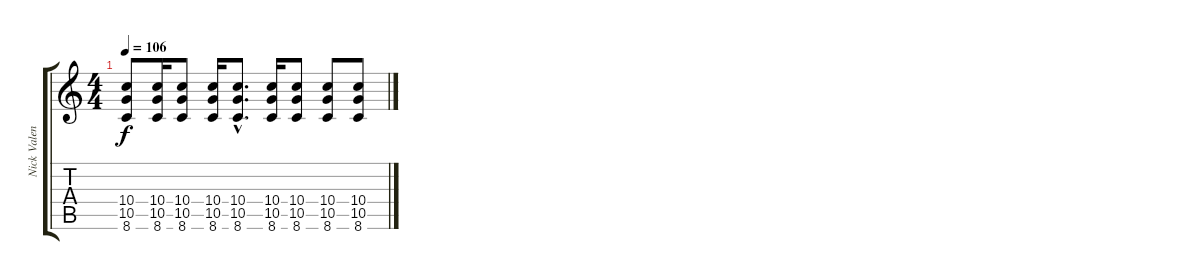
\track ("Nick Valensi" "Nick Valen") {instrument distortionguitar}
\staff {score tabs}
\tuning (E4 B3 G3 D3 A2 E2) {hide}
\ts (4 4)
\tempo 106
\clef g2
\ks c
(10.4 10.5 8.6).8{dy f} (10.4 10.5 8.6).16 (10.4 10.5 8.6).8 (10.4 10.5 8.6).16 (10.4{hac} 10.5{hac} 8.6{hac}).8{d} (10.4 10.5 8.6).16 (10.4 10.5 8.6).8 (10.4 10.5 8.6).8 (10.4 10.5 8.6).8
